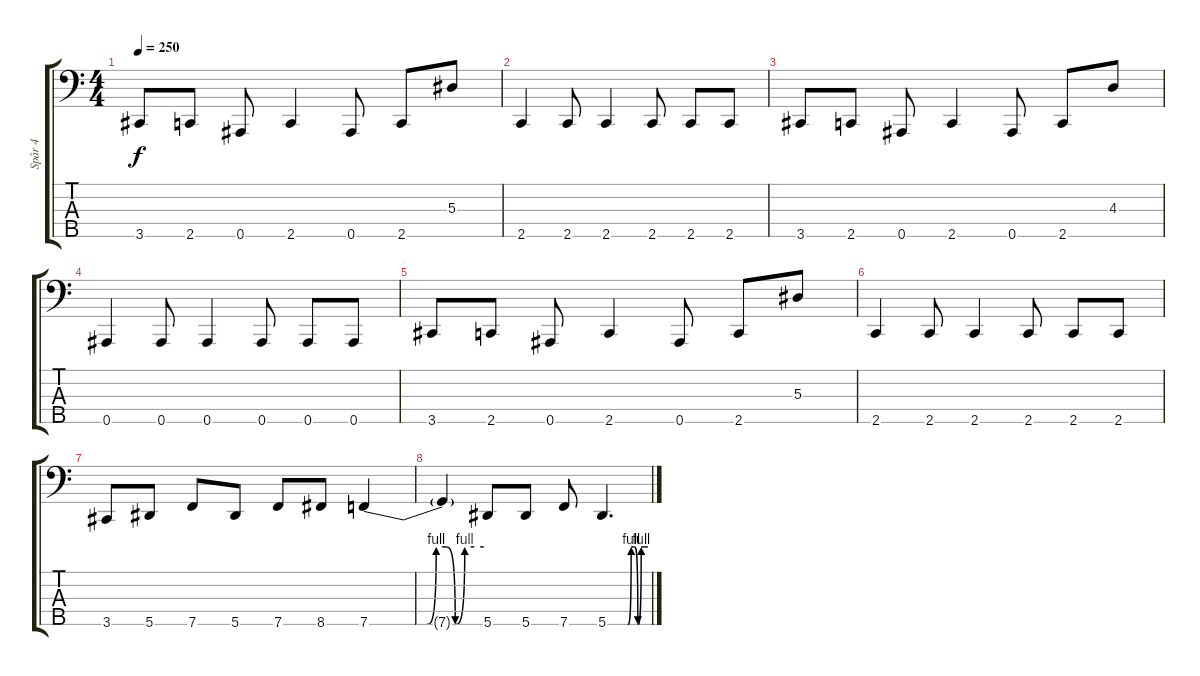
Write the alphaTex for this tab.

\track ("Spår 4" "Spår 4") {instrument electricbassfinger}
\staff {score tabs}
\tuning (Ab2 Eb2 Bb1 F1 Bb0) {hide}
\ts (4 4)
\tempo 250
\clef f4
\ks c
3.5.8{dy f} 2.5.8 0.5.8 2.5.4 0.5.8 2.5.8 5.3.8 |
2.5.4 2.5.8 2.5.4 2.5.8 2.5.8 2.5.8 |
3.5.8 2.5.8 0.5.8 2.5.4 0.5.8 2.5.8 4.3.8 |
0.5.4 0.5.8 0.5.4 0.5.8 0.5.8 0.5.8 |
3.5.8 2.5.8 0.5.8 2.5.4 0.5.8 2.5.8 5.3.8 |
2.5.4 2.5.8 2.5.4 2.5.8 2.5.8 2.5.8 |
3.5.8 5.5.8 7.5.8 5.5.8 7.5.8 8.5.8 7.5{be (custom 0 0 30 0 35 4 40 4 45 0 50 4 55 4 60 4)}.4 |
7.5{t}.4 5.5.8 5.5.8 7.5.8 5.5{be (custom 0 0 30 0 35 4 40 4 45 0 50 4 55 4 60 4)}.4{d}
